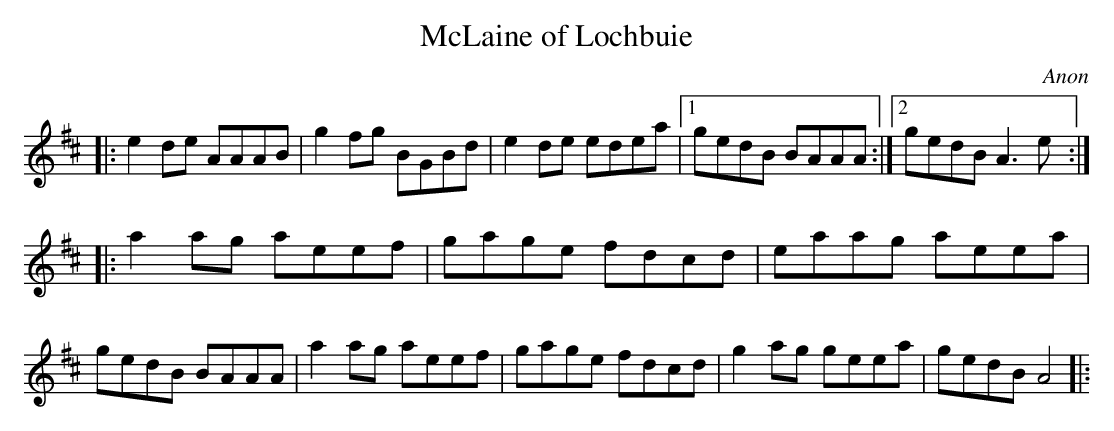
X:1
T: McLaine of Lochbuie
C: Anon
K: D
|: e2de AAAB | g2fg BGBd | e2de edea |1 gedB BAAA :|2 gedB A3e :|
|: a2ag aeef | gage fdcd | eaag aeea | gedB BAAA \
|  a2ag aeef | gage fdcd | g2ag geea | gedB A4 |:
